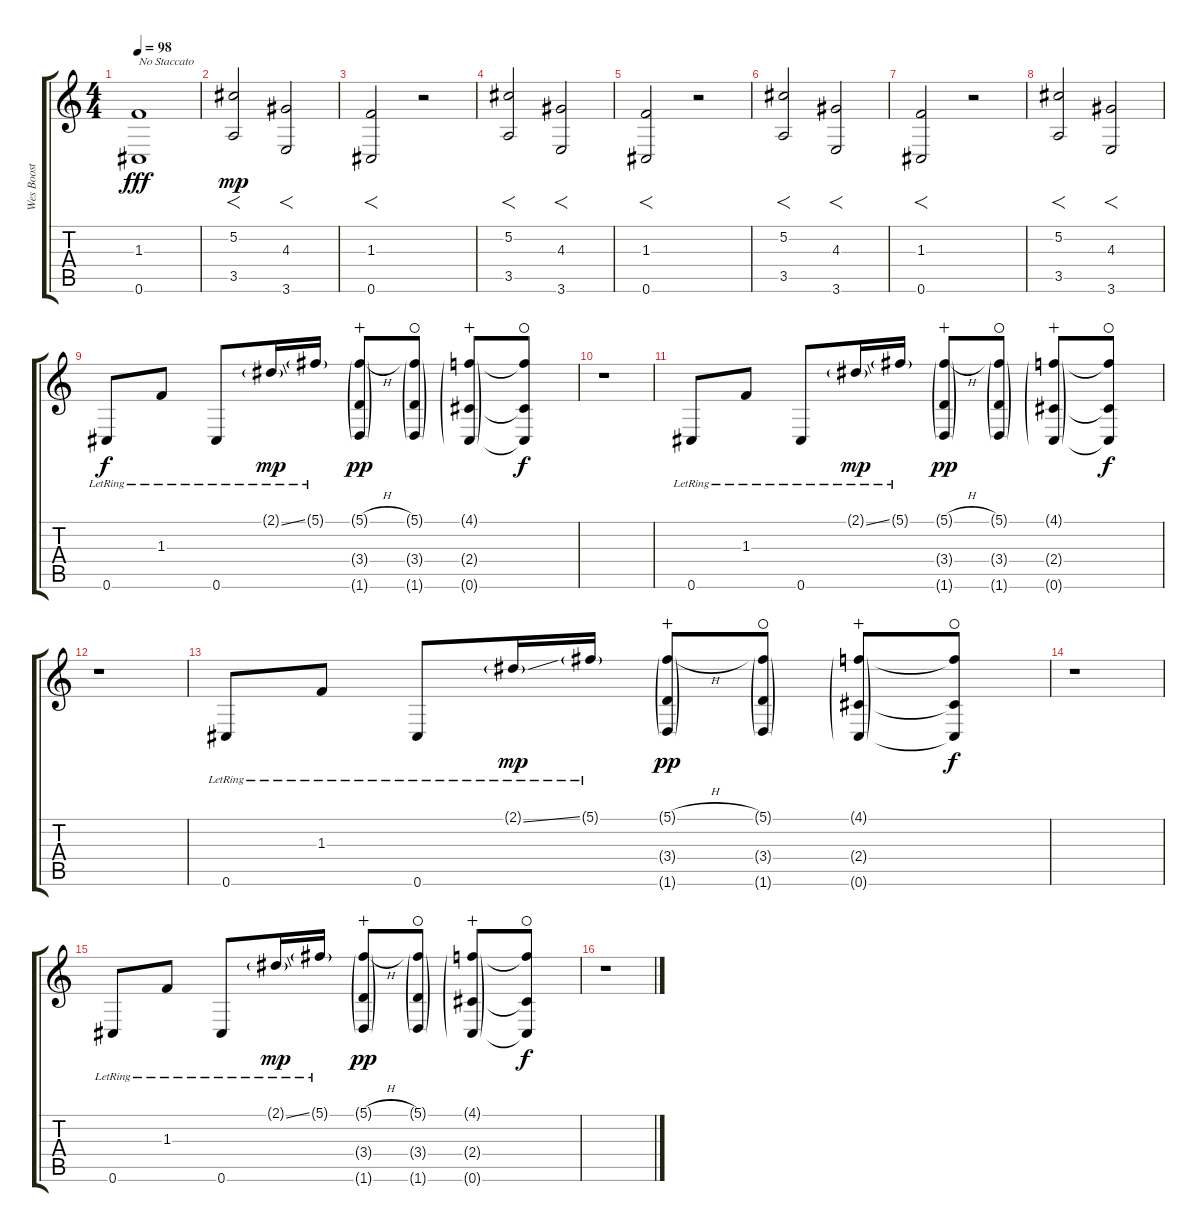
\track ("Wes Boost" "Wes Boost") {instrument overdrivenguitar}
\staff {score tabs}
\tuning (Db4 Ab3 E3 B2 Gb2 Db2) {hide}
\ts (4 4)
\tempo 98
\clef g2
\ks c
(1.3 0.6).1{txt "No Staccato" dy fff instrument distortionguitar} |
(5.2 3.5).2{f dy mp instrument overdrivenguitar} (4.3 3.6).2{f} |
(1.3 0.6).2{f} r.2 |
(5.2 3.5).2{f} (4.3 3.6).2{f} |
(1.3 0.6).2{f} r.2 |
(5.2 3.5).2{f} (4.3 3.6).2{f} |
(1.3 0.6).2{f} r.2 |
(5.2 3.5).2{f} (4.3 3.6).2{f} |
0.6{lr}.8{dy f} 1.3{lr}.8 0.6{lr}.8 2.1{ss g lr}.16{dy mp} 5.1{g lr}.16 (5.1{h g} 3.4{g} 1.6{g}).8{dy pp wahc} (5.1{g} 3.4{g} 1.6{g}).8{waho} (4.1{g} 2.4{g} 0.6{g}).8{wahc} (4.1{t} 2.4{t} 0.6{t}).8{dy f waho} |
r.1 |
0.6{lr}.8 1.3{lr}.8 0.6{lr}.8 2.1{ss g lr}.16{dy mp} 5.1{g lr}.16 (5.1{h g} 3.4{g} 1.6{g}).8{dy pp wahc} (5.1{g} 3.4{g} 1.6{g}).8{waho} (4.1{g} 2.4{g} 0.6{g}).8{wahc} (4.1{t} 2.4{t} 0.6{t}).8{dy f waho} |
r.1 |
0.6{lr}.8 1.3{lr}.8 0.6{lr}.8 2.1{ss g lr}.16{dy mp} 5.1{g lr}.16 (5.1{h g} 3.4{g} 1.6{g}).8{dy pp wahc} (5.1{g} 3.4{g} 1.6{g}).8{waho} (4.1{g} 2.4{g} 0.6{g}).8{wahc} (4.1{t} 2.4{t} 0.6{t}).8{dy f waho} |
r.1 |
0.6{lr}.8 1.3{lr}.8 0.6{lr}.8 2.1{ss g lr}.16{dy mp} 5.1{g lr}.16 (5.1{h g} 3.4{g} 1.6{g}).8{dy pp wahc} (5.1{g} 3.4{g} 1.6{g}).8{waho} (4.1{g} 2.4{g} 0.6{g}).8{wahc} (4.1{t} 2.4{t} 0.6{t}).8{dy f waho} |
r.1
